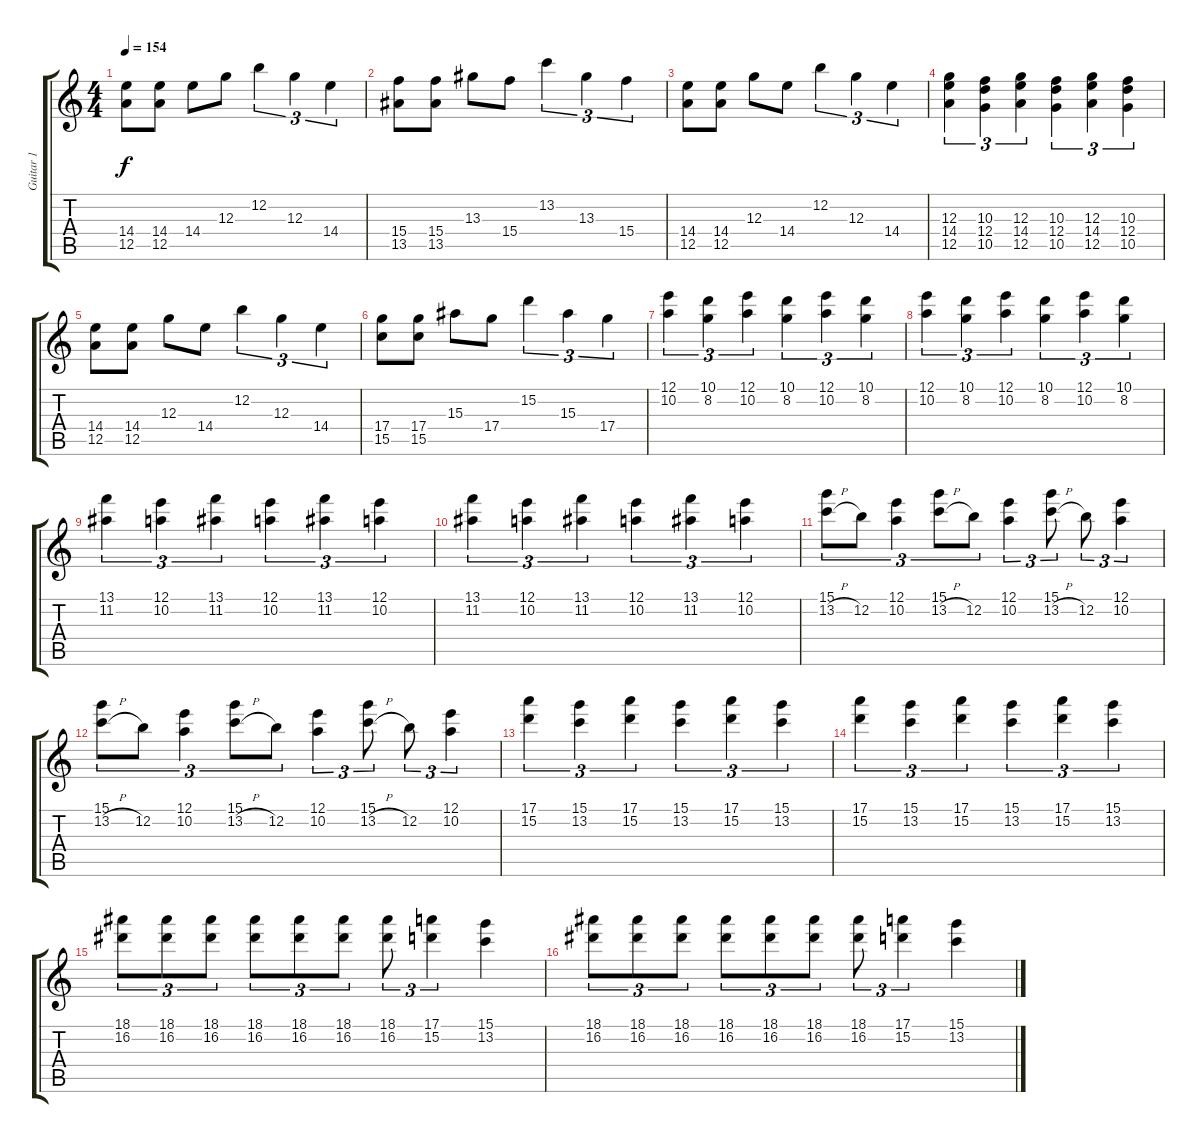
\track ("Guitar 1" "Guitar 1") {instrument overdrivenguitar}
\staff {score tabs}
\tuning (E4 B3 G3 D3 A2 E2) {hide}
\ts (4 4)
\tempo 154
\clef g2
\ks c
(14.4 12.5).8{dy f} (14.4 12.5).8 14.4.8 12.3.8 12.2.4{tu (3 2)} 12.3.4{tu (3 2)} 14.4.4{tu (3 2)} |
(15.4 13.5).8 (15.4 13.5).8 13.3.8 15.4.8 13.2.4{tu (3 2)} 13.3.4{tu (3 2)} 15.4.4{tu (3 2)} |
(14.4 12.5).8 (14.4 12.5).8 12.3.8 14.4.8 12.2.4{tu (3 2)} 12.3.4{tu (3 2)} 14.4.4{tu (3 2)} |
(12.3 14.4 12.5).4{tu (3 2)} (10.3 12.4 10.5).4{tu (3 2)} (12.3 14.4 12.5).4{tu (3 2)} (10.3 12.4 10.5).4{tu (3 2)} (12.3 14.4 12.5).4{tu (3 2)} (10.3 12.4 10.5).4{tu (3 2)} |
(14.4 12.5).8 (14.4 12.5).8 12.3.8 14.4.8 12.2.4{tu (3 2)} 12.3.4{tu (3 2)} 14.4.4{tu (3 2)} |
(17.4 15.5).8 (17.4 15.5).8 15.3.8 17.4.8 15.2.4{tu (3 2)} 15.3.4{tu (3 2)} 17.4.4{tu (3 2)} |
(12.1 10.2).4{tu (3 2)} (10.1 8.2).4{tu (3 2)} (12.1 10.2).4{tu (3 2)} (10.1 8.2).4{tu (3 2)} (12.1 10.2).4{tu (3 2)} (10.1 8.2).4{tu (3 2)} |
(12.1 10.2).4{tu (3 2)} (10.1 8.2).4{tu (3 2)} (12.1 10.2).4{tu (3 2)} (10.1 8.2).4{tu (3 2)} (12.1 10.2).4{tu (3 2)} (10.1 8.2).4{tu (3 2)} |
(13.1 11.2).4{tu (3 2)} (12.1 10.2).4{tu (3 2)} (13.1 11.2).4{tu (3 2)} (12.1 10.2).4{tu (3 2)} (13.1 11.2).4{tu (3 2)} (12.1 10.2).4{tu (3 2)} |
(13.1 11.2).4{tu (3 2)} (12.1 10.2).4{tu (3 2)} (13.1 11.2).4{tu (3 2)} (12.1 10.2).4{tu (3 2)} (13.1 11.2).4{tu (3 2)} (12.1 10.2).4{tu (3 2)} |
(15.1 13.2{h}).8{tu (3 2)} 12.2.8{tu (3 2)} (12.1 10.2).4{tu (3 2)} (15.1 13.2{h}).8{tu (3 2)} 12.2.8{tu (3 2)} (12.1 10.2).4{tu (3 2)} (15.1 13.2{h}).8{tu (3 2)} 12.2.8{tu (3 2)} (12.1 10.2).4{tu (3 2)} |
(15.1 13.2{h}).8{tu (3 2)} 12.2.8{tu (3 2)} (12.1 10.2).4{tu (3 2)} (15.1 13.2{h}).8{tu (3 2)} 12.2.8{tu (3 2)} (12.1 10.2).4{tu (3 2)} (15.1 13.2{h}).8{tu (3 2)} 12.2.8{tu (3 2)} (12.1 10.2).4{tu (3 2)} |
(17.1 15.2).4{tu (3 2)} (15.1 13.2).4{tu (3 2)} (17.1 15.2).4{tu (3 2)} (15.1 13.2).4{tu (3 2)} (17.1 15.2).4{tu (3 2)} (15.1 13.2).4{tu (3 2)} |
(17.1 15.2).4{tu (3 2)} (15.1 13.2).4{tu (3 2)} (17.1 15.2).4{tu (3 2)} (15.1 13.2).4{tu (3 2)} (17.1 15.2).4{tu (3 2)} (15.1 13.2).4{tu (3 2)} |
(18.1 16.2).8{tu (3 2)} (18.1 16.2).8{tu (3 2)} (18.1 16.2).8{tu (3 2)} (18.1 16.2).8{tu (3 2)} (18.1 16.2).8{tu (3 2)} (18.1 16.2).8{tu (3 2)} (18.1 16.2).8{tu (3 2)} (17.1 15.2).4{tu (3 2)} (15.1 13.2).4 |
(18.1 16.2).8{tu (3 2)} (18.1 16.2).8{tu (3 2)} (18.1 16.2).8{tu (3 2)} (18.1 16.2).8{tu (3 2)} (18.1 16.2).8{tu (3 2)} (18.1 16.2).8{tu (3 2)} (18.1 16.2).8{tu (3 2)} (17.1 15.2).4{tu (3 2)} (15.1 13.2).4
